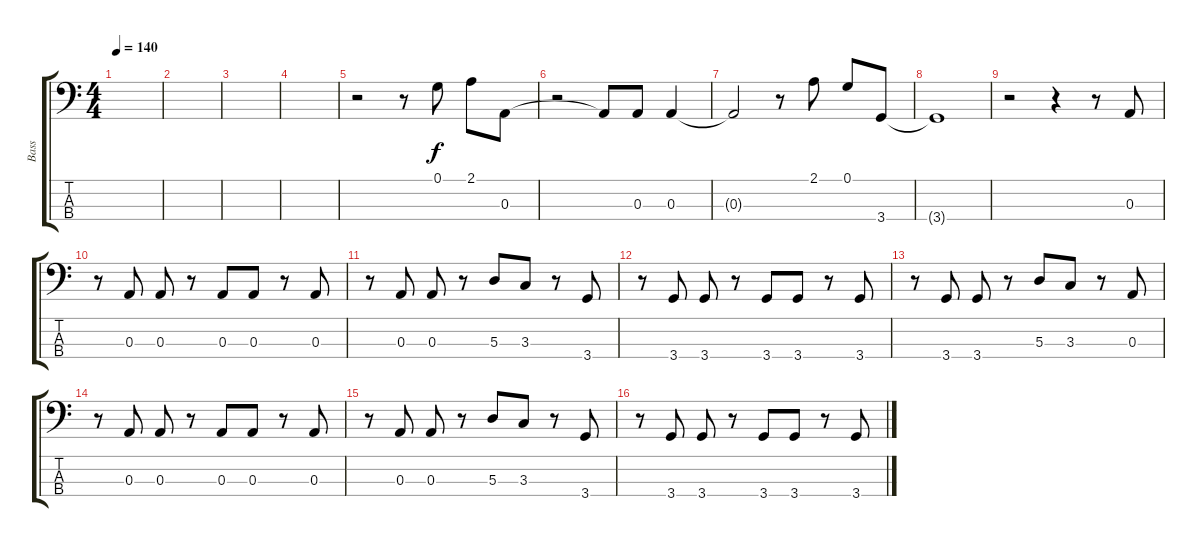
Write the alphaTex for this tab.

\track ("Bass" "Bass") {instrument electricbasspick}
\staff {score tabs}
\tuning (G2 D2 A1 E1) {hide}
\ts (4 4)
\tempo 140
\clef f4
\ks c
|
|
|
|
r.2 r.8 0.1.8 2.1.8 0.3.8 |
r.2 0.3{t}.8 0.3.8 0.3.4 |
0.3{t}.2 r.8 2.1.8 0.1.8 3.4.8 |
3.4{t}.1 |
r.2 r.4 r.8 0.3.8 |
r.8 0.3.8 0.3.8 r.8 0.3.8 0.3.8 r.8 0.3.8 |
r.8 0.3.8 0.3.8 r.8 5.3.8 3.3.8 r.8 3.4.8 |
r.8 3.4.8 3.4.8 r.8 3.4.8 3.4.8 r.8 3.4.8 |
r.8 3.4.8 3.4.8 r.8 5.3.8 3.3.8 r.8 0.3.8 |
r.8 0.3.8 0.3.8 r.8 0.3.8 0.3.8 r.8 0.3.8 |
r.8 0.3.8 0.3.8 r.8 5.3.8 3.3.8 r.8 3.4.8 |
r.8 3.4.8 3.4.8 r.8 3.4.8 3.4.8 r.8 3.4.8
